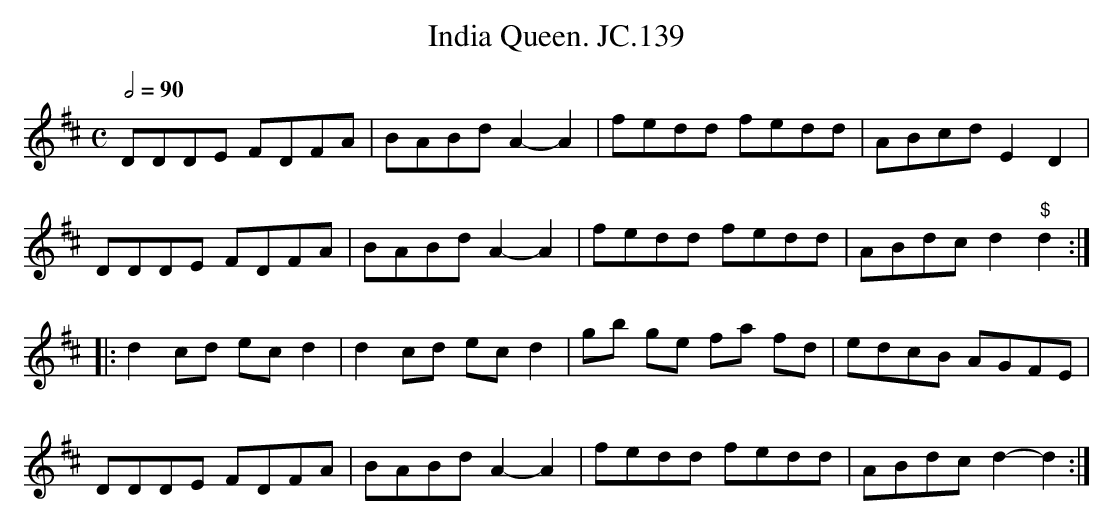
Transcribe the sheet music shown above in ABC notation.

X:1
T:India Queen. JC.139
M:C
L:1/8
Q:2/4=90
K:D
DDDE FDFA|\\
BABdA2-A2|fedd fedd|ABcdE2D2|
DDDE FDFA|BABdA2-A2|fedd fedd|ABdcd2"$"d2:|
|:d2cd ecd2|d2cd ecd2|gb ge fa fd|edcB AGFE|
DDDE FDFA|BABdA2-A2|fedd fedd|ABdcd2-d2:|
